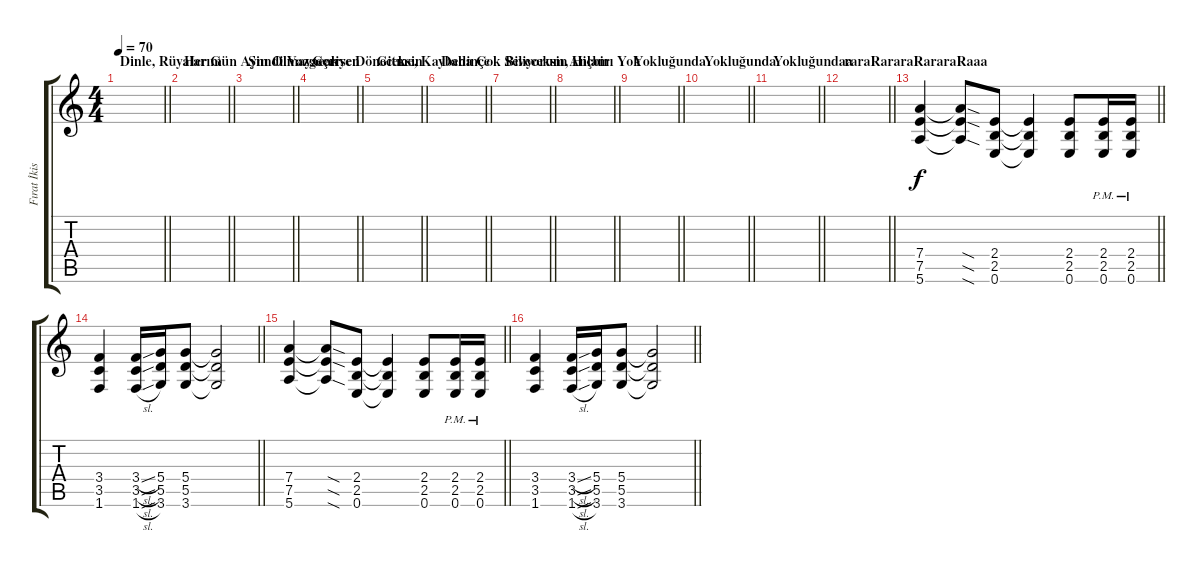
\track ("Fırat İkisivri - (Rhytm Gitar)" "Fırat İkis") {instrument distortionguitar}
\staff {score tabs}
\tuning (E4 B3 G3 D3 A2 E2) {hide}
\ts (4 4)
\section ("" "Dinle, Rüyalarım")
\tempo 70
\clef g2
\barLineRight lightlight
\ks c
|
\section ("" "Her Gün Aynı Olmayacak")
\barLineRight lightlight
|
\section ("" "Şimdi Vazgeçersen")
\barLineRight lightlight
|
\section ("" "Geriye Döneceksin")
\barLineRight lightlight
|
\section ("" "Gitme, Kaybedince")
\barLineRight lightlight
|
\section ("" "Daha Çok Seveceksin")
\barLineRight lightlight
|
\section ("" "Biliyorum, Hiçbir")
\barLineRight lightlight
|
\section ("" "Anlamı Yok")
\barLineRight lightlight
|
\section ("" "Yokluğunda")
\barLineRight lightlight
|
\section ("" "Yokluğunda")
\barLineRight lightlight
|
\section ("" "Yokluğundaa")
\barLineRight lightlight
|
\section ("" "raraRararaRararaRaaa")
\barLineRight lightlight
|
\barLineRight lightlight
(7.4 7.5 5.6).4 (7.4{sod t} 7.5{sod t} 5.6{sod t}).8 (2.4 2.5 0.6).8 (2.4{t} 2.5{t} 0.6{t}).4 (2.4 2.5 0.6).8 (2.4{pm} 2.5{pm} 0.6{pm}).16 (2.4{pm} 2.5{pm} 0.6{pm}).16 |
\barLineRight lightlight
(3.4 3.5 1.6).4 (3.4{sl} 3.5{sl} 1.6{sl}).16 (5.4 5.5 3.6).16 (5.4 5.5 3.6).8 (5.4{t} 5.5{t} 3.6{t}).2 |
\barLineRight lightlight
(7.4 7.5 5.6).4 (7.4{sod t} 7.5{sod t} 5.6{sod t}).8 (2.4 2.5 0.6).8 (2.4{t} 2.5{t} 0.6{t}).4 (2.4 2.5 0.6).8 (2.4{pm} 2.5{pm} 0.6{pm}).16 (2.4{pm} 2.5{pm} 0.6{pm}).16 |
\barLineRight lightlight
(3.4 3.5 1.6).4 (3.4{sl} 3.5{sl} 1.6{sl}).16 (5.4 5.5 3.6).16 (5.4 5.5 3.6).8 (5.4{t} 5.5{t} 3.6{t}).2
